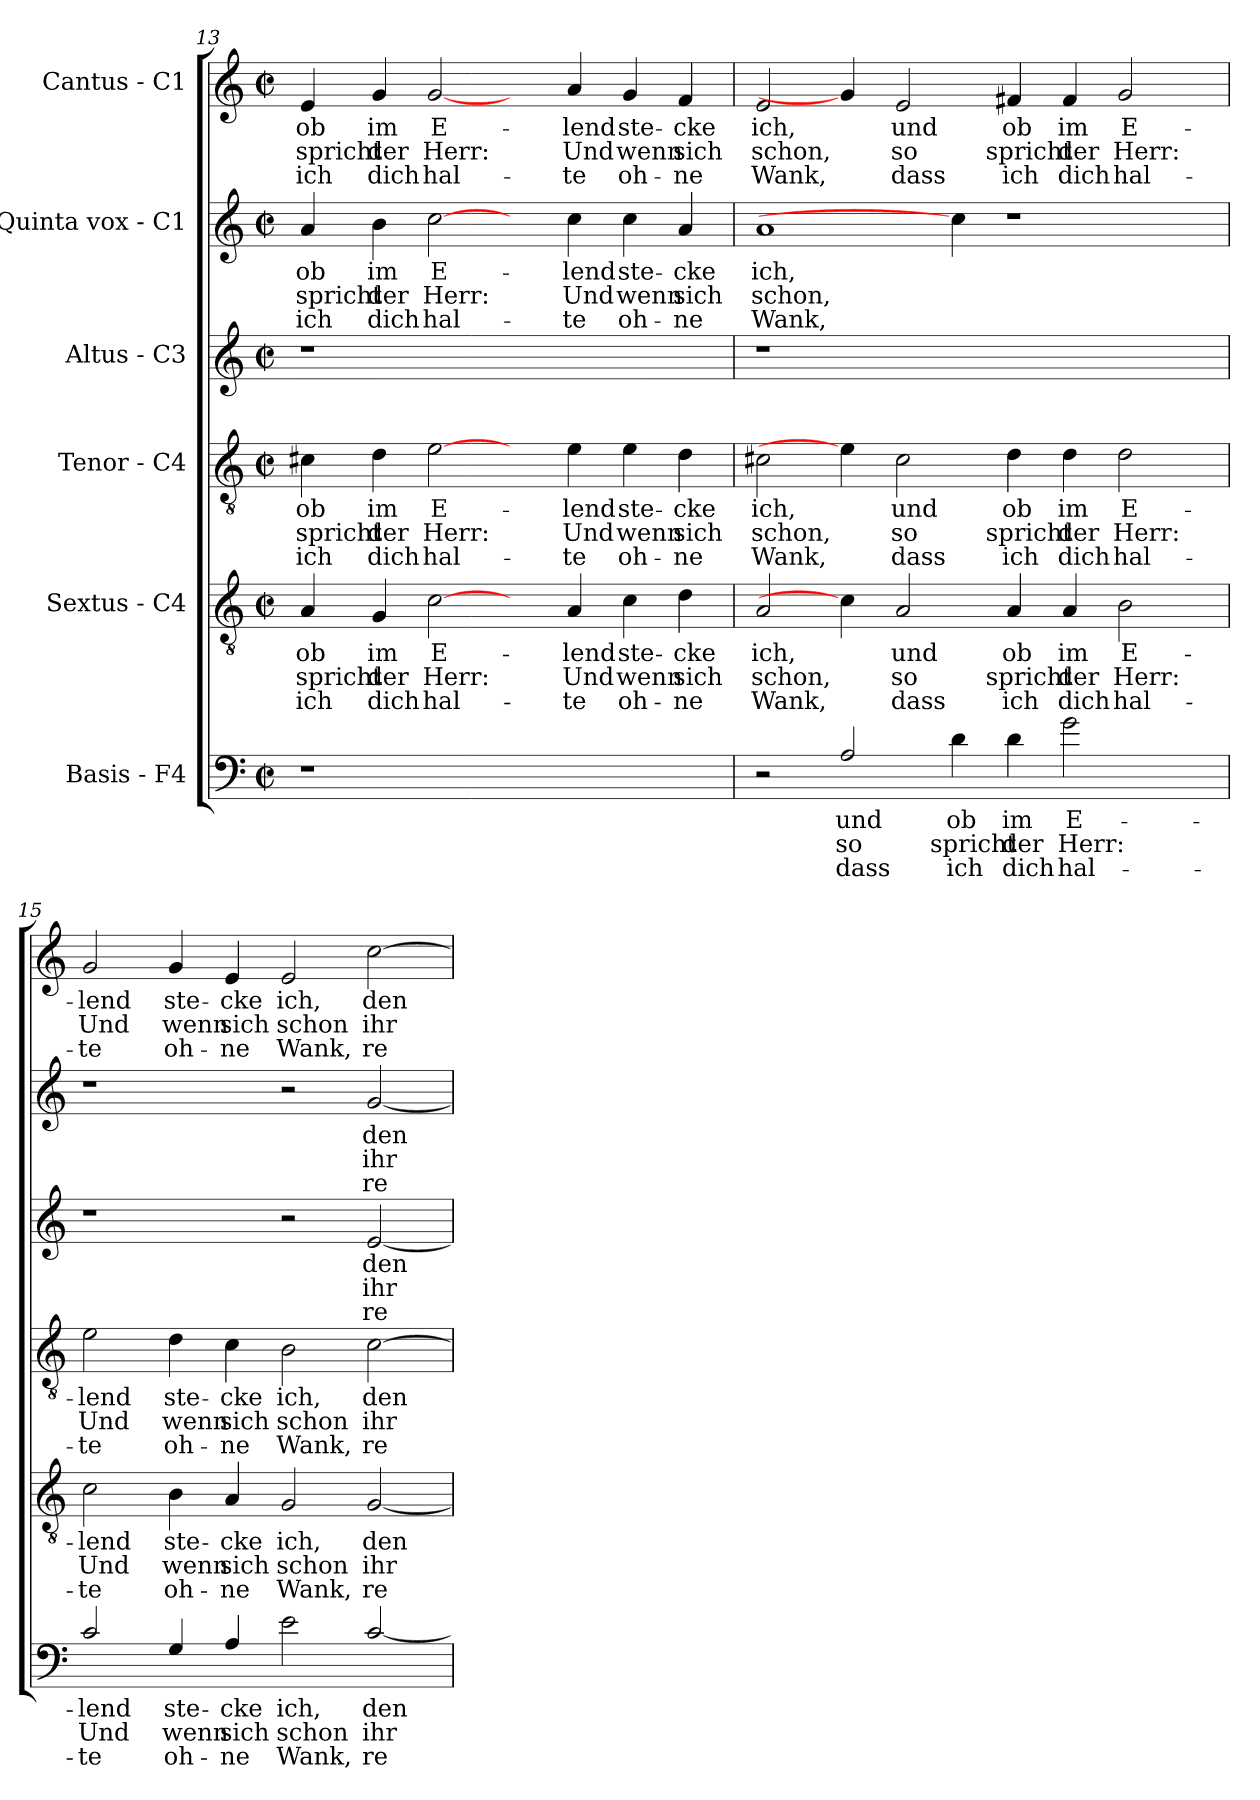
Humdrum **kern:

**kern	**text	**text	**text	**kern	**text	**text	**text	**kern	**text	**text	**text	**kern	**text	**text	**text	**kern	**text	**text	**text	**kern	**text	**text	**text
*part6	*part6	*part6	*part6	*part5	*part5	*part5	*part5	*part4	*part4	*part4	*part4	*part3	*part3	*part3	*part3	*part2	*part2	*part2	*part2	*part1	*part1	*part1	*part1
*staff6	*staff6	*staff6	*staff6	*staff5	*staff5	*staff5	*staff5	*staff4	*staff4	*staff4	*staff4	*staff3	*staff3	*staff3	*staff3	*staff2	*staff2	*staff2	*staff2	*staff1	*staff1	*staff1	*staff1
*I"Basis - F4	*	*	*	*I"Sextus - C4	*	*	*	*I"Tenor - C4	*	*	*	*I"Altus - C3	*	*	*	*I"Quinta vox - C1	*	*	*	*I"Cantus - C1	*	*	*
!!LO:LB:g=z
*clefF4	*	*	*	*clefGv2	*	*	*	*clefGv2	*	*	*	*clefG2	*	*	*	*clefG2	*	*	*	*clefG2	*	*	*
*ITrd8c14	*	*	*	*	*	*	*	*	*	*	*	*	*	*	*	*	*	*	*	*	*	*	*
*k[]	*	*	*	*k[]	*	*	*	*k[]	*	*	*	*k[]	*	*	*	*k[]	*	*	*	*k[]	*	*	*
*C:	*	*	*	*C:	*	*	*	*C:	*	*	*	*C:	*	*	*	*C:	*	*	*	*C:	*	*	*
*M2/2	*	*	*	*M2/2	*	*	*	*M2/2	*	*	*	*M2/2	*	*	*	*M2/2	*	*	*	*M2/2	*	*	*
*met(c|)	*	*	*	*met(c|)	*	*	*	*met(c|)	*	*	*	*met(c|)	*	*	*	*met(c|)	*	*	*	*met(c|)	*	*	*
=13	=13	=13	=13	=13	=13	=13	=13	=13	=13	=13	=13	=13	=13	=13	=13	=13	=13	=13	=13	=13	=13	=13	=13
!	!	!	!	!	!LO:LY:b	!LO:LY:b	!LO:LY:b	!	!LO:LY:b	!LO:LY:b	!LO:LY:b	!	!	!	!	!	!LO:LY:b	!LO:LY:b	!LO:LY:b	!	!LO:LY:b	!LO:LY:b	!LO:LY:b
1r	.	.	.	4A/	ob	spricht	ich	4c#X\	ob	spricht	ich	1r	.	.	.	4a/	ob	spricht	ich	4e/	ob	spricht	ich
!	!	!	!	!	!LO:LY:b	!LO:LY:b	!LO:LY:b	!	!LO:LY:b	!LO:LY:b	!LO:LY:b	!	!	!	!	!	!LO:LY:b	!LO:LY:b	!LO:LY:b	!	!LO:LY:b	!LO:LY:b	!LO:LY:b
.	.	.	.	4G/	im	der	dich	4d\	im	der	dich	.	.	.	.	4b\	im	der	dich	4g/	im	der	dich
!	!	!	!	!	!LO:LY:b	!LO:LY:b	!LO:LY:b	!	!LO:LY:b	!LO:LY:b	!LO:LY:b	!	!	!	!	!	!LO:LY:b	!LO:LY:b	!LO:LY:b	!	!LO:LY:b	!LO:LY:b	!LO:LY:b
.	.	.	.	[2c\	E-	Herr:	hal-	[2e\	E-	Herr:	hal-	.	.	.	.	[2cc\	E-	Herr:	hal-	[2g/	E-	Herr:	hal-
1ryy	.	.	.	4ryy	.	.	.	4ryy	.	.	.	1ryy	.	.	.	4ryy	.	.	.	4ryy	.	.	.
!	!	!	!	!	!LO:LY:b	!LO:LY:b	!LO:LY:b	!	!LO:LY:b	!LO:LY:b	!LO:LY:b	!	!	!	!	!	!LO:LY:b	!LO:LY:b	!LO:LY:b	!	!LO:LY:b	!LO:LY:b	!LO:LY:b
.	.	.	.	4A/	-lend	Und	-te	4e\	-lend	Und	-te	.	.	.	.	4cc\	-lend	Und	-te	4a/	-lend	Und	-te
!	!	!	!	!	!LO:LY:b	!LO:LY:b	!LO:LY:b	!	!LO:LY:b	!LO:LY:b	!LO:LY:b	!	!	!	!	!	!LO:LY:b	!LO:LY:b	!LO:LY:b	!	!LO:LY:b	!LO:LY:b	!LO:LY:b
.	.	.	.	4c\	ste-	wenn	oh-	4e\	ste-	wenn	oh-	.	.	.	.	4cc\	ste-	wenn	oh-	4g/	ste-	wenn	oh-
!	!	!	!	!	!LO:LY:b	!LO:LY:b	!LO:LY:b	!	!LO:LY:b	!LO:LY:b	!LO:LY:b	!	!	!	!	!	!LO:LY:b	!LO:LY:b	!LO:LY:b	!	!LO:LY:b	!LO:LY:b	!LO:LY:b
.	.	.	.	4d\	-cke	sich	-ne	4d\	-cke	sich	-ne	.	.	.	.	4a/	-cke	sich	-ne	4f/	-cke	sich	-ne
=14	=14	=14	=14	=14	=14	=14	=14	=14	=14	=14	=14	=14	=14	=14	=14	=14	=14	=14	=14	=14	=14	=14	=14
!	!	!	!	!	!LO:LY:b	!LO:LY:b	!LO:LY:b	!	!LO:LY:b	!LO:LY:b	!LO:LY:b	!	!	!	!	!	!LO:LY:b	!LO:LY:b	!LO:LY:b	!	!LO:LY:b	!LO:LY:b	!LO:LY:b
2r	.	.	.	2A/	ich,	schon,	Wank,	2c#X\	ich,	schon,	Wank,	1r	.	.	.	1a	ich,	schon,	Wank,	2e/	ich,	schon,	Wank,
!	!LO:LY:b	!LO:LY:b	!LO:LY:b	!	!	!	!	!	!	!	!	!	!	!	!	!	!	!	!	!	!	!	!
2AA/	und	so	dass	4c\]	.	.	.	4e\]	.	.	.	.	.	.	.	.	.	.	.	4g/]	.	.	.
!	!	!	!	!	!LO:LY:b	!LO:LY:b	!LO:LY:b	!	!LO:LY:b	!LO:LY:b	!LO:LY:b	!	!	!	!	!	!	!	!	!	!LO:LY:b	!LO:LY:b	!LO:LY:b
.	.	.	.	2A/	und	so	dass	2c#\	und	so	dass	.	.	.	.	.	.	.	.	2e/	und	so	dass
!	!LO:LY:b	!LO:LY:b	!LO:LY:b	!	!	!	!	!	!	!	!	!	!	!	!	!	!	!	!	!	!	!	!
4D\	ob	spricht	ich	.	.	.	.	.	.	.	.	1ryy	.	.	.	4cc\]	.	.	.	.	.	.	.
!	!LO:LY:b	!LO:LY:b	!LO:LY:b	!	!LO:LY:b	!LO:LY:b	!LO:LY:b	!	!LO:LY:b	!LO:LY:b	!LO:LY:b	!	!	!	!	!	!	!	!	!	!LO:LY:b	!LO:LY:b	!LO:LY:b
4D\	im	der	dich	4A/	ob	spricht	ich	4d\	ob	spricht	ich	.	.	.	.	1r	.	.	.	4f#X/	ob	spricht	ich
!	!LO:LY:b	!LO:LY:b	!LO:LY:b	!	!LO:LY:b	!LO:LY:b	!LO:LY:b	!	!LO:LY:b	!LO:LY:b	!LO:LY:b	!	!	!	!	!	!	!	!	!	!LO:LY:b	!LO:LY:b	!LO:LY:b
2G\	E-	Herr:	hal-	4A/	im	der	dich	4d\	im	der	dich	.	.	.	.	.	.	.	.	4f#/	im	der	dich
!	!	!	!	!	!LO:LY:b	!LO:LY:b	!LO:LY:b	!	!LO:LY:b	!LO:LY:b	!LO:LY:b	!	!	!	!	!	!	!	!	!	!LO:LY:b	!LO:LY:b	!LO:LY:b
.	.	.	.	2B\	E-	Herr:	hal-	2d\	E-	Herr:	hal-	.	.	.	.	.	.	.	.	2g/	E-	Herr:	hal-
4ryy	.	.	.	.	.	.	.	.	.	.	.	4ryy	.	.	.	.	.	.	.	.	.	.	.
=15	=15	=15	=15	=15	=15	=15	=15	=15	=15	=15	=15	=15	=15	=15	=15	=15	=15	=15	=15	=15	=15	=15	=15
!	!LO:LY:b	!LO:LY:b	!LO:LY:b	!	!LO:LY:b	!LO:LY:b	!LO:LY:b	!	!LO:LY:b	!LO:LY:b	!LO:LY:b	!	!	!	!	!	!	!	!	!	!LO:LY:b	!LO:LY:b	!LO:LY:b
2C/	-lend	Und	-te	2c\	-lend	Und	-te	2e\	-lend	Und	-te	1r	.	.	.	1r	.	.	.	2g/	-lend	Und	-te
!	!LO:LY:b	!LO:LY:b	!LO:LY:b	!	!LO:LY:b	!LO:LY:b	!LO:LY:b	!	!LO:LY:b	!LO:LY:b	!LO:LY:b	!	!	!	!	!	!	!	!	!	!LO:LY:b	!LO:LY:b	!LO:LY:b
4GG/	ste-	wenn	oh-	4B\	ste-	wenn	oh-	4d\	ste-	wenn	oh-	.	.	.	.	.	.	.	.	4g/	ste-	wenn	oh-
!	!LO:LY:b	!LO:LY:b	!LO:LY:b	!	!LO:LY:b	!LO:LY:b	!LO:LY:b	!	!LO:LY:b	!LO:LY:b	!LO:LY:b	!	!	!	!	!	!	!	!	!	!LO:LY:b	!LO:LY:b	!LO:LY:b
4AA/	-cke	sich	-ne	4A/	-cke	sich	-ne	4c\	-cke	sich	-ne	.	.	.	.	.	.	.	.	4e/	-cke	sich	-ne
!	!LO:LY:b	!LO:LY:b	!LO:LY:b	!	!LO:LY:b	!LO:LY:b	!LO:LY:b	!	!LO:LY:b	!LO:LY:b	!LO:LY:b	!	!	!	!	!	!	!	!	!	!LO:LY:b	!LO:LY:b	!LO:LY:b
2E\	ich,	schon	Wank,	2G/	ich,	schon	Wank,	2B\	ich,	schon	Wank,	2r	.	.	.	2r	.	.	.	2e/	ich,	schon	Wank,
!	!LO:LY:b	!LO:LY:b	!LO:LY:b	!	!LO:LY:b	!LO:LY:b	!LO:LY:b	!	!LO:LY:b	!LO:LY:b	!LO:LY:b	!	!LO:LY:b	!LO:LY:b	!LO:LY:b	!	!LO:LY:b	!LO:LY:b	!LO:LY:b	!	!LO:LY:b	!LO:LY:b	!LO:LY:b
[2C/	den-	ihr	re-	[2G/	den-	ihr	re-	[2c\	den-	ihr	re-	[2e/	den-	ihr	re-	[2g/	den-	ihr	re-	[2cc\	den-	ihr	re-
=	=	=	=	=	=	=	=	=	=	=	=	=	=	=	=	=	=	=	=	=	=	=	=
*-	*-	*-	*-	*-	*-	*-	*-	*-	*-	*-	*-	*-	*-	*-	*-	*-	*-	*-	*-	*-	*-	*-	*-
